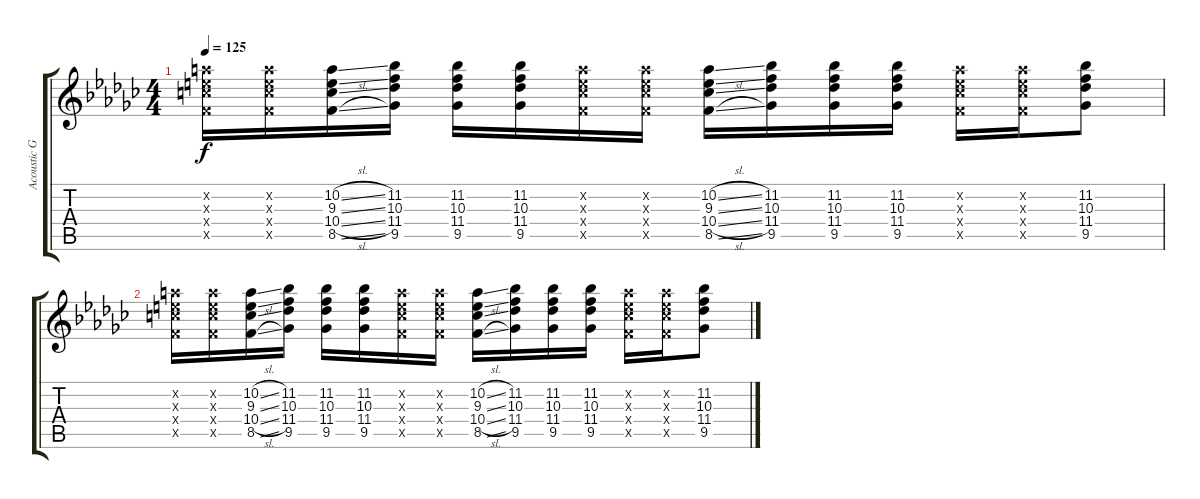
\track ("Acoustic Guitar" "Acoustic G") {instrument acousticguitarsteel}
\staff {score tabs}
\tuning (E4 B3 G3 D3 A2 E2) {hide}
\ts (4 4)
\tempo 125
\clef g2
\ks gb
(10.2{x} 9.3{x} 10.4{x} 8.5{x}).16{dy f} (10.2{x} 9.3{x} 10.4{x} 8.5{x}).16 (10.2{sl} 9.3{sl} 10.4{sl} 8.5{sl}).16 (11.2 10.3 11.4 9.5).16 (11.2 10.3 11.4 9.5).16 (11.2 10.3 11.4 9.5).16 (10.2{x} 9.3{x} 10.4{x} 8.5{x}).16 (10.2{x} 9.3{x} 10.4{x} 8.5{x}).16 (10.2{sl} 9.3{sl} 10.4{sl} 8.5{sl}).16 (11.2 10.3 11.4 9.5).16 (11.2 10.3 11.4 9.5).16 (11.2 10.3 11.4 9.5).16 (10.2{x} 9.3{x} 10.4{x} 8.5{x}).16 (10.2{x} 9.3{x} 10.4{x} 8.5{x}).16 (11.2 10.3 11.4 9.5).8 |
(10.2{x} 9.3{x} 10.4{x} 8.5{x}).16 (10.2{x} 9.3{x} 10.4{x} 8.5{x}).16 (10.2{sl} 9.3{sl} 10.4{sl} 8.5{sl}).16 (11.2 10.3 11.4 9.5).16 (11.2 10.3 11.4 9.5).16 (11.2 10.3 11.4 9.5).16 (10.2{x} 9.3{x} 10.4{x} 8.5{x}).16 (10.2{x} 9.3{x} 10.4{x} 8.5{x}).16 (10.2{sl} 9.3{sl} 10.4{sl} 8.5{sl}).16 (11.2 10.3 11.4 9.5).16 (11.2 10.3 11.4 9.5).16 (11.2 10.3 11.4 9.5).16 (10.2{x} 9.3{x} 10.4{x} 8.5{x}).16 (10.2{x} 9.3{x} 10.4{x} 8.5{x}).16 (11.2 10.3 11.4 9.5).8
